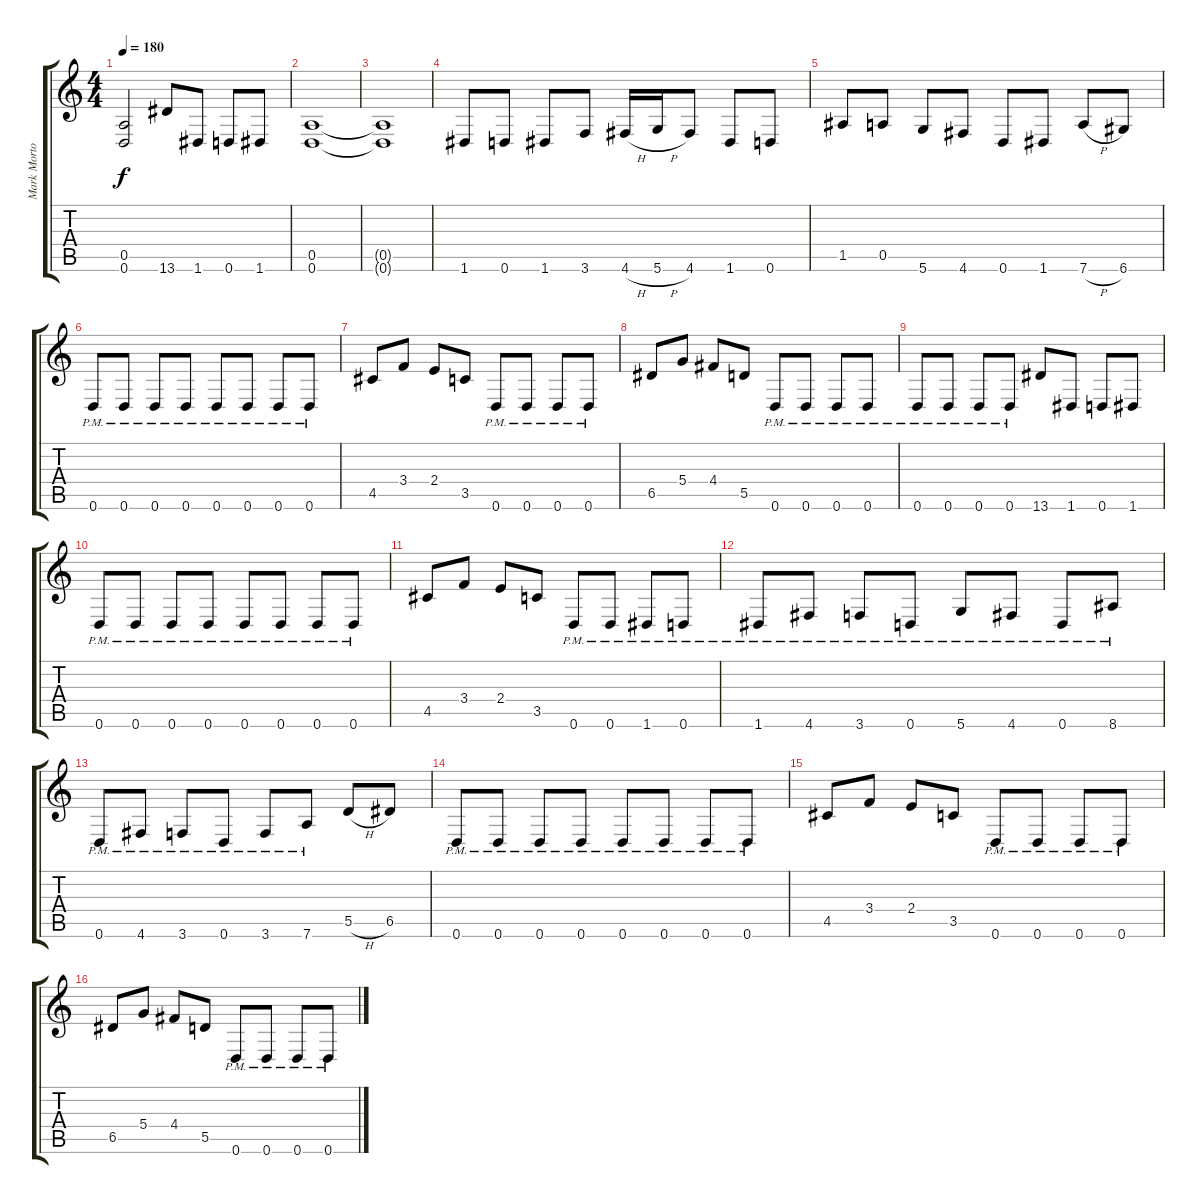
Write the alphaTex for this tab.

\track ("Mark Morton" "Mark Morto") {instrument overdrivenguitar}
\staff {score tabs}
\tuning (E4 B3 G3 D3 A2 D2) {hide}
\ts (4 4)
\tempo 180
\clef g2
\ks c
(0.5{t} 0.6{t}).2{dy f} 13.6.8 1.6.8 0.6.8 1.6.8 |
(0.5 0.6).1 |
(0.5{t} 0.6{t}).1 |
1.6.8 0.6.8 1.6.8 3.6.8 4.6{h}.16 5.6{h}.16 4.6.8 1.6.8 0.6.8 |
1.5.8 0.5.8 5.6.8 4.6.8 0.6.8 1.6.8 7.6{h}.8 6.6.8 |
0.6{pm}.8 0.6{pm}.8 0.6{pm}.8 0.6{pm}.8 0.6{pm}.8 0.6{pm}.8 0.6{pm}.8 0.6{pm}.8 |
4.5.8 3.4.8 2.4.8 3.5.8 0.6{pm}.8 0.6{pm}.8 0.6{pm}.8 0.6{pm}.8 |
6.5.8 5.4.8 4.4.8 5.5.8 0.6{pm}.8 0.6{pm}.8 0.6{pm}.8 0.6{pm}.8 |
0.6{pm}.8 0.6{pm}.8 0.6{pm}.8 0.6{pm}.8 13.6.8 1.6.8 0.6.8 1.6.8 |
0.6{pm}.8 0.6{pm}.8 0.6{pm}.8 0.6{pm}.8 0.6{pm}.8 0.6{pm}.8 0.6{pm}.8 0.6{pm}.8 |
4.5.8 3.4.8 2.4.8 3.5.8 0.6{pm}.8 0.6{pm}.8 1.6{pm}.8 0.6{pm}.8 |
1.6{pm}.8 4.6{pm}.8 3.6{pm}.8 0.6{pm}.8 5.6{pm}.8 4.6{pm}.8 0.6{pm}.8 8.6{pm}.8 |
0.6{pm}.8 4.6{pm}.8 3.6{pm}.8 0.6{pm}.8 3.6{pm}.8 7.6{pm}.8 5.5{h}.8 6.5.8 |
0.6{pm}.8 0.6{pm}.8 0.6{pm}.8 0.6{pm}.8 0.6{pm}.8 0.6{pm}.8 0.6{pm}.8 0.6{pm}.8 |
4.5.8 3.4.8 2.4.8 3.5.8 0.6{pm}.8 0.6{pm}.8 0.6{pm}.8 0.6{pm}.8 |
6.5.8 5.4.8 4.4.8 5.5.8 0.6{pm}.8 0.6{pm}.8 0.6{pm}.8 0.6{pm}.8
